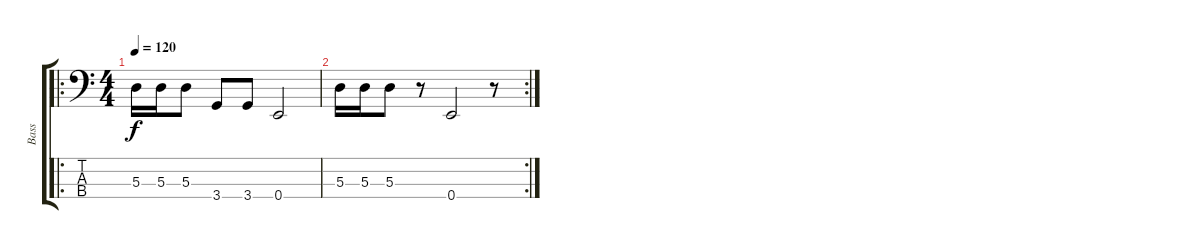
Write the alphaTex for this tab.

\track ("Bass" "Bass") {instrument fretlessbass}
\staff {score tabs}
\tuning (G2 D2 A1 E1) {hide}
\ro
\ts (4 4)
\tempo 120
\clef f4
\ks c
5.3.16{dy f} 5.3.16 5.3.8 3.4.8 3.4.8 0.4.2 |
\rc 2
5.3.16 5.3.16 5.3.8 r.8 0.4.2 r.8
